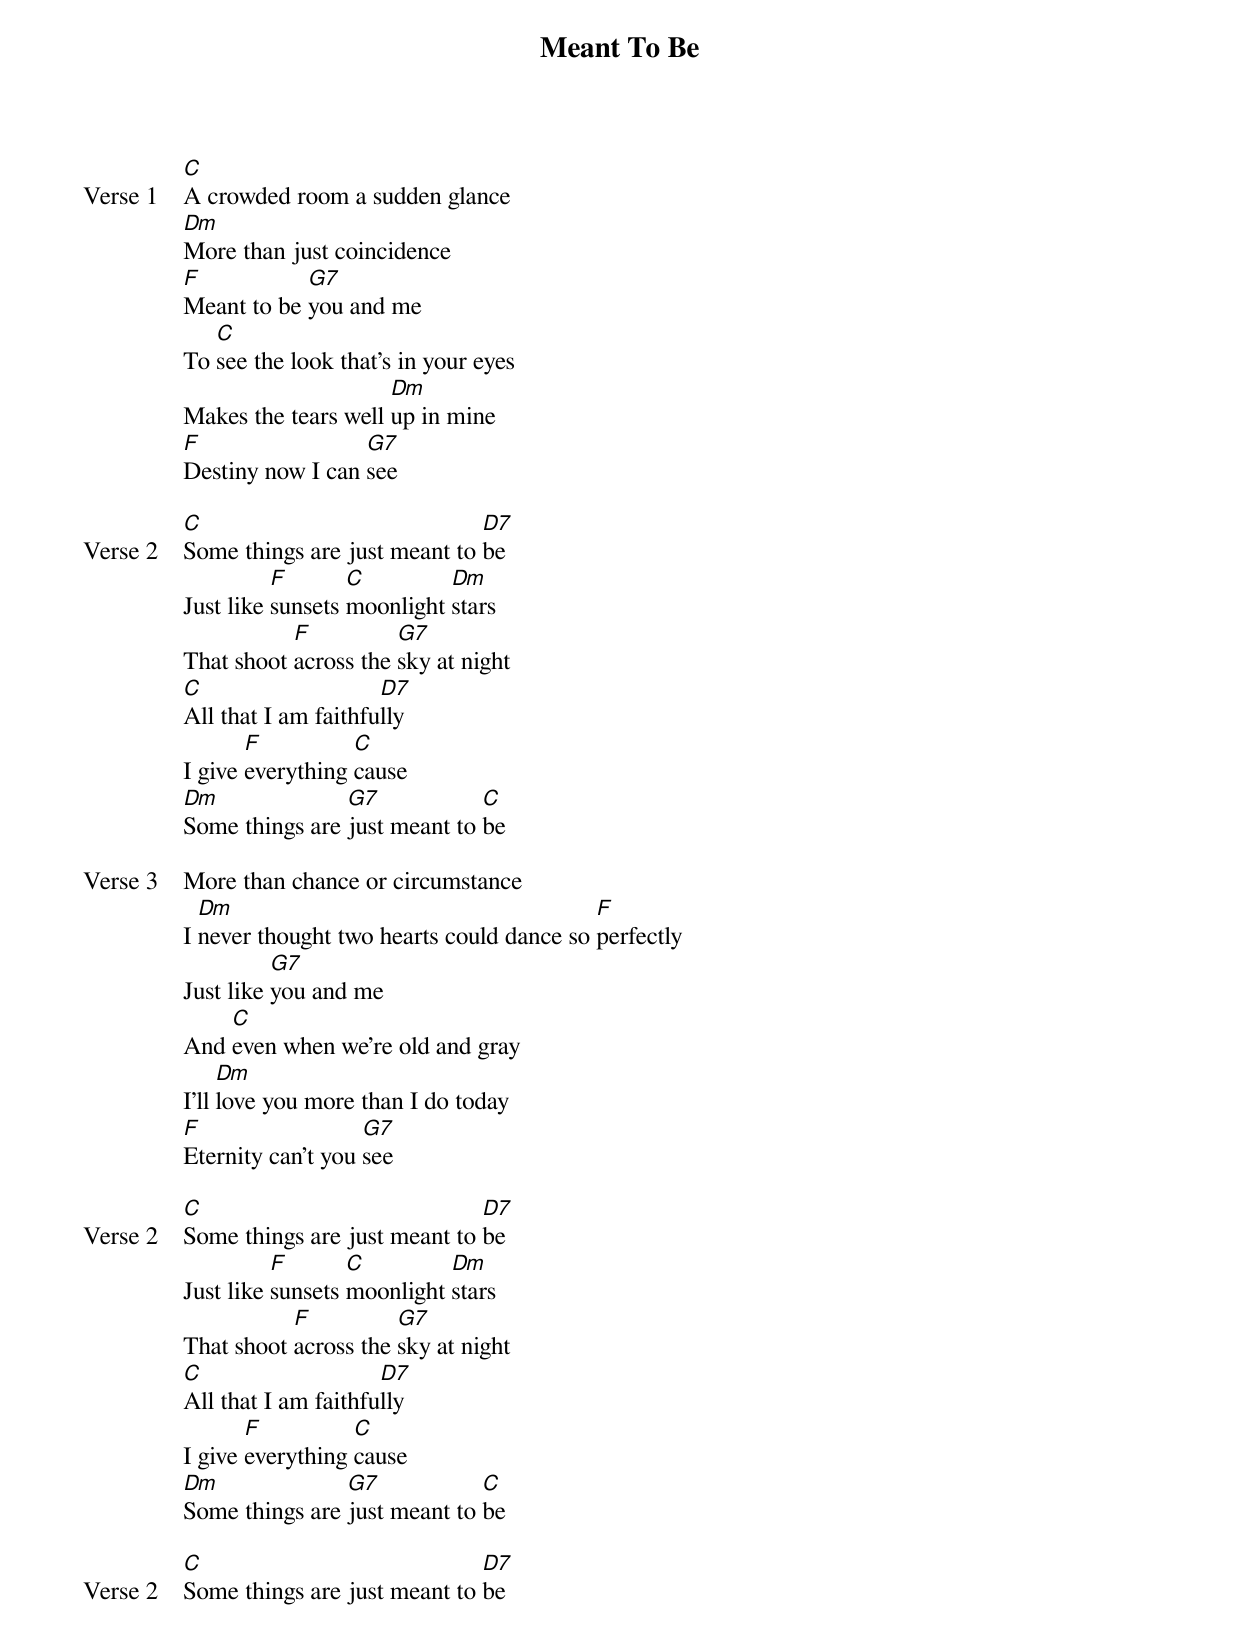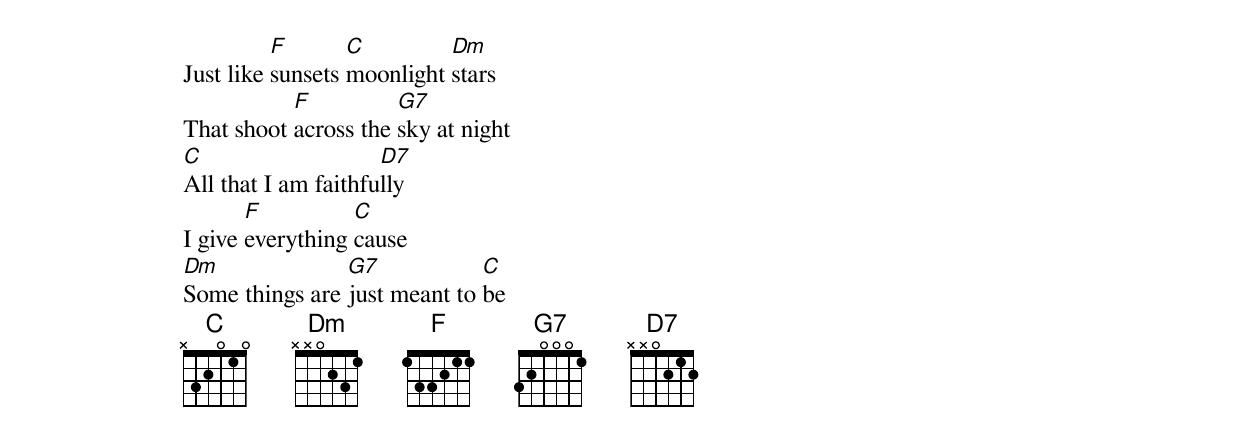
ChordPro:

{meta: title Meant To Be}
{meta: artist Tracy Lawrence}
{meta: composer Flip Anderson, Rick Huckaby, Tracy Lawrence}

{start_of_verse: Verse 1}
[C]A crowded room a sudden glance
[Dm]More than just coincidence
[F]Meant to be [G7]you and me
To [C]see the look that's in your eyes
Makes the tears well [Dm]up in mine
[F]Destiny now I can [G7]see
{end_of_verse}

{start_of_verse: Verse 2}
[C]Some things are just meant to [D7]be
Just like [F]sunsets [C]moonlight [Dm]stars
That shoot [F]across the [G7]sky at night
[C]All that I am faithfu[D7]lly
I give [F]everything [C]cause
[Dm]Some things are [G7]just meant to [C]be
{end_of_verse}

{start_of_verse: Verse 3}
More than chance or circumstance
I [Dm]never thought two hearts could dance so [F]perfectly
Just like [G7]you and me
And [C]even when we're old and gray
I'll [Dm]love you more than I do today
[F]Eternity can't you [G7]see
{end_of_verse}

{start_of_verse: Verse 2}
[C]Some things are just meant to [D7]be
Just like [F]sunsets [C]moonlight [Dm]stars
That shoot [F]across the [G7]sky at night
[C]All that I am faithfu[D7]lly
I give [F]everything [C]cause
[Dm]Some things are [G7]just meant to [C]be
{end_of_verse}

{start_of_verse: Verse 2}
[C]Some things are just meant to [D7]be
Just like [F]sunsets [C]moonlight [Dm]stars
That shoot [F]across the [G7]sky at night
[C]All that I am faithfu[D7]lly
I give [F]everything [C]cause
[Dm]Some things are [G7]just meant to [C]be
{end_of_verse}
